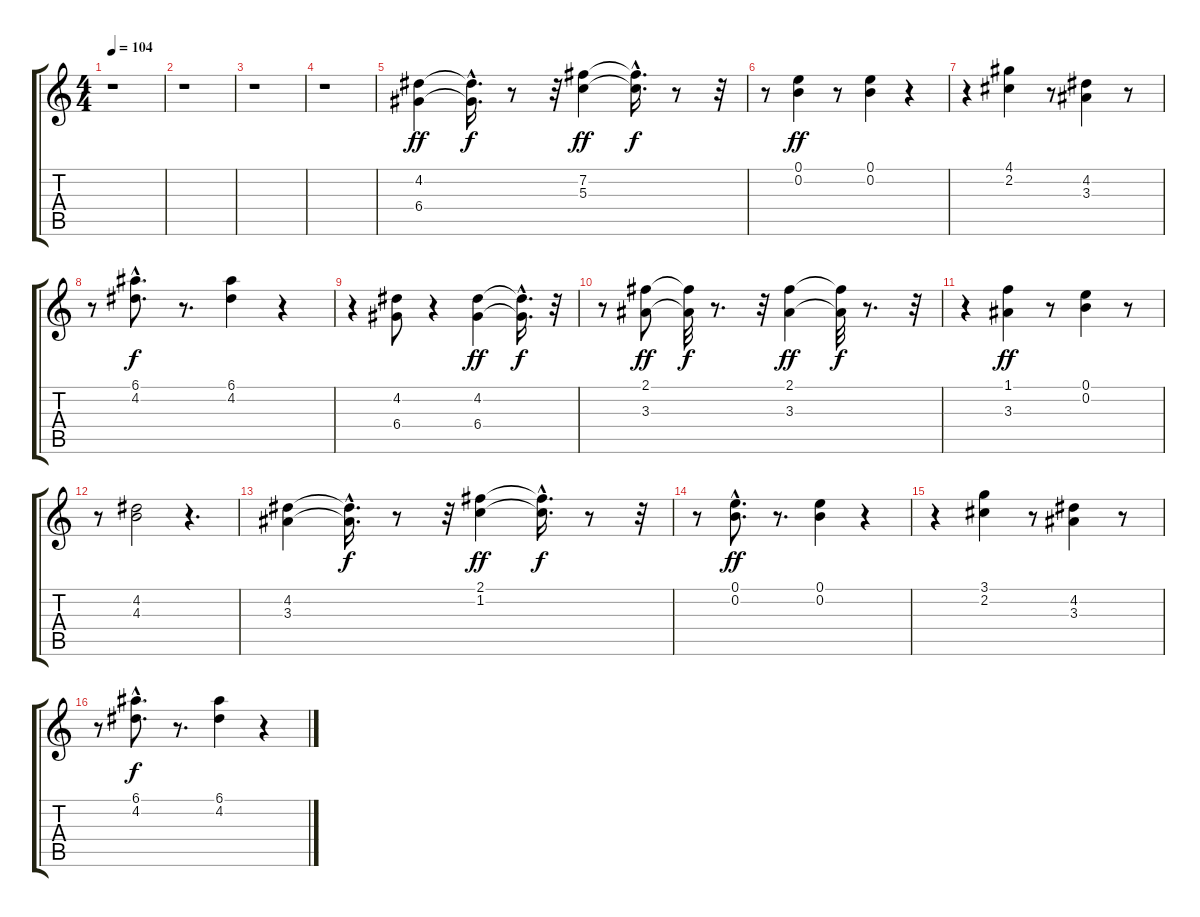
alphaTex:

\track "" {instrument acousticguitarnylon}
\staff {score tabs}
\tuning (E4 B3 G3 D3 A2 E2) {hide}
\ts (4 4)
\tempo 104
\clef g2
\ks c
r.1{dy ff} |
r.1 |
r.1 |
r.1 |
(4.2 6.4).4 (4.2{hac t} 6.4{hac t}).16{d dy f} r.8 r.32 (7.2 5.3).4{dy ff} (7.2{hac t} 5.3{hac t}).16{d dy f} r.8 r.32 |
r.8 (0.1 0.2).4{dy ff} r.8 (0.1 0.2).4 r.4 |
r.4 (4.1 2.2).4 r.8 (4.2 3.3).4 r.8 |
r.8 (6.1{hac} 4.2{hac}).8{d dy f} r.8{d} (6.1 4.2).4 r.4 |
r.4 (4.2 6.4).8 r.4 (4.2 6.4).4{dy ff} (4.2{hac t} 6.4{hac t}).16{d dy f} r.32 |
r.8 (2.1 3.3).8{dy ff} (2.1{t} 3.3{t}).32{dy f} r.8{d} r.32 (2.1 3.3).4{dy ff} (2.1{t} 3.3{t}).32{dy f} r.8{d} r.32 |
r.4 (1.1 3.3).4{dy ff} r.8 (0.1 0.2).4 r.8 |
r.8 (4.2 4.3).2 r.4{d} |
(4.2 3.3).4 (4.2{hac t} 3.3{hac t}).16{d dy f} r.8 r.32 (2.1 1.2).4{dy ff} (2.1{hac t} 1.2{hac t}).16{d dy f} r.8 r.32 |
r.8 (0.1{hac} 0.2{hac}).8{d dy ff} r.8{d} (0.1 0.2).4 r.4 |
r.4 (3.1 2.2).4 r.8 (4.2 3.3).4 r.8 |
r.8 (6.1{hac} 4.2{hac}).8{d dy f} r.8{d} (6.1 4.2).4 r.4
